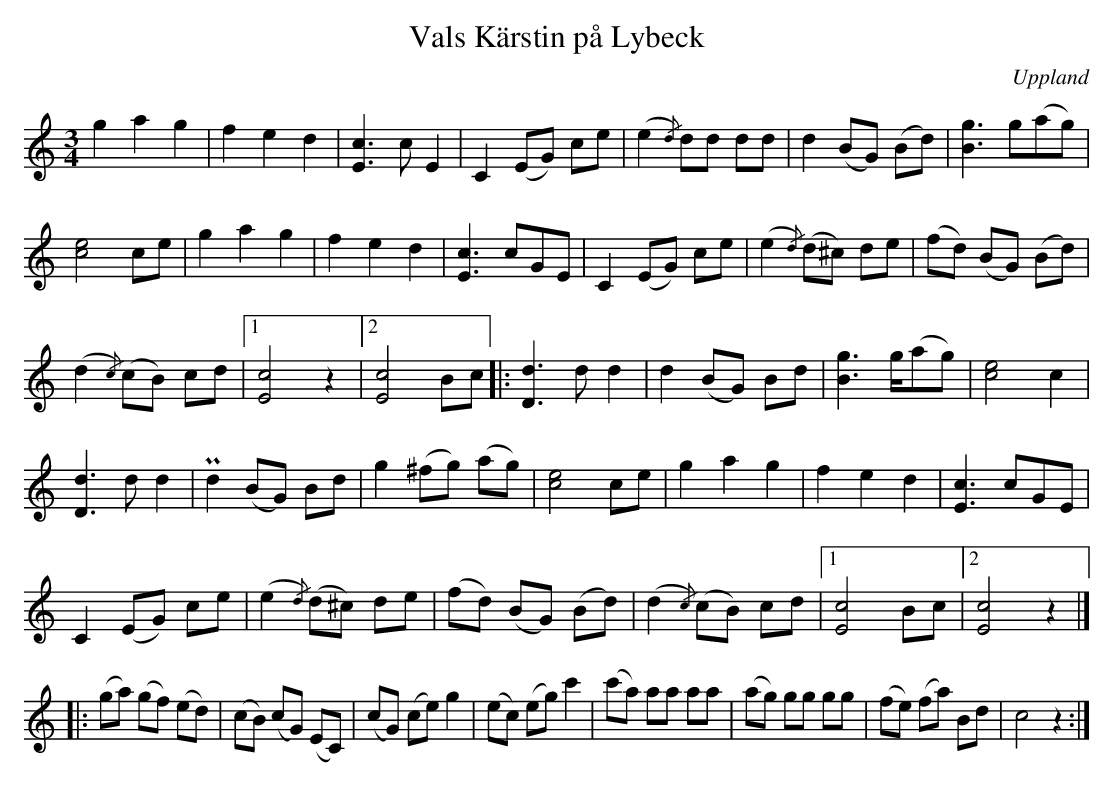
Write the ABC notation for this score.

X:1
T:Kärstin på Lybeck, Vals
M:3/4
L:1/8
O:Uppland
Q:170
K:C
g2a2g2 | f2e2d2 | [cE]3 cE2 | C2 (EG) ce | (e2{/d}) dd dd | d2 (BG) (Bd) | [gB]3 g(ag) |
[ec]4 ce | g2a2g2 | f2e2d2 | [cE]3 cGE | C2 (EG) ce | (e2{/d}) (d^c) de | (fd) (BG) (Bd) |
(d2{/c}) (cB) cd |1 [cE]4 z2 |2 [cE]4 Bc |: [dD]2>d2 d2 | d2 (BG) Bd | [gB]2> g(ag) | [ec]4 c2 |
[dD]2>d2 d2 | Pd2 (BG) Bd | g2 (^fg) (ag) | [ec]4 ce | g2a2g2 | f2e2d2 | [cE]3 cGE |
C2 (EG) ce | (e2{/d}) (d^c) de | (fd) (BG) (Bd) | (d2{/c}) (cB) cd |1 [cE]4 Bc |2 [cE]4 z2 |]
|: (ga) (gf) (ed) | (cB) (cG) (EC) | (cG) (ce) g2 | (ec) (eg) c'2 | (c'a) aa aa | (ag) gg gg | (fe) (fa) Bd | c4 z2 :|
